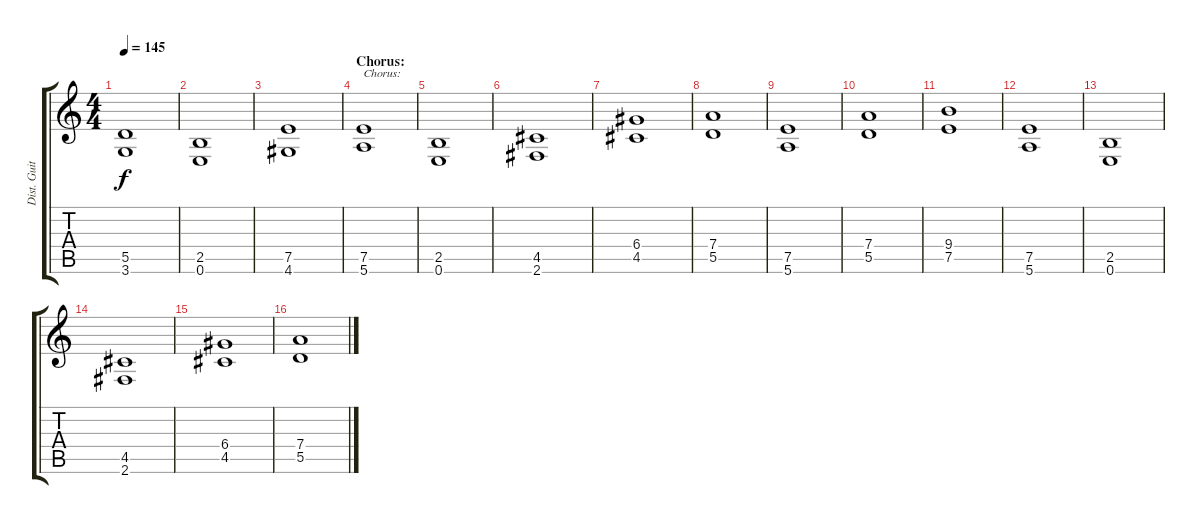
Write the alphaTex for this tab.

\track ("Dist. Guitar 2" "Dist. Guit") {instrument distortionguitar}
\staff {score tabs}
\tuning (E4 B3 G3 D3 A2 E2) {hide}
\ts (4 4)
\tempo 145
\clef g2
\ks c
(5.5 3.6).1{dy f} |
(2.5 0.6).1 |
(7.5 4.6).1 |
\section ("" "Chorus:")
(7.5 5.6).1{txt "Chorus:"} |
(2.5 0.6).1 |
(4.5 2.6).1 |
(6.4 4.5).1 |
(7.4 5.5).1 |
(7.5 5.6).1 |
(7.4 5.5).1 |
(9.4 7.5).1 |
(7.5 5.6).1 |
(2.5 0.6).1 |
(4.5 2.6).1 |
(6.4 4.5).1 |
(7.4 5.5).1
